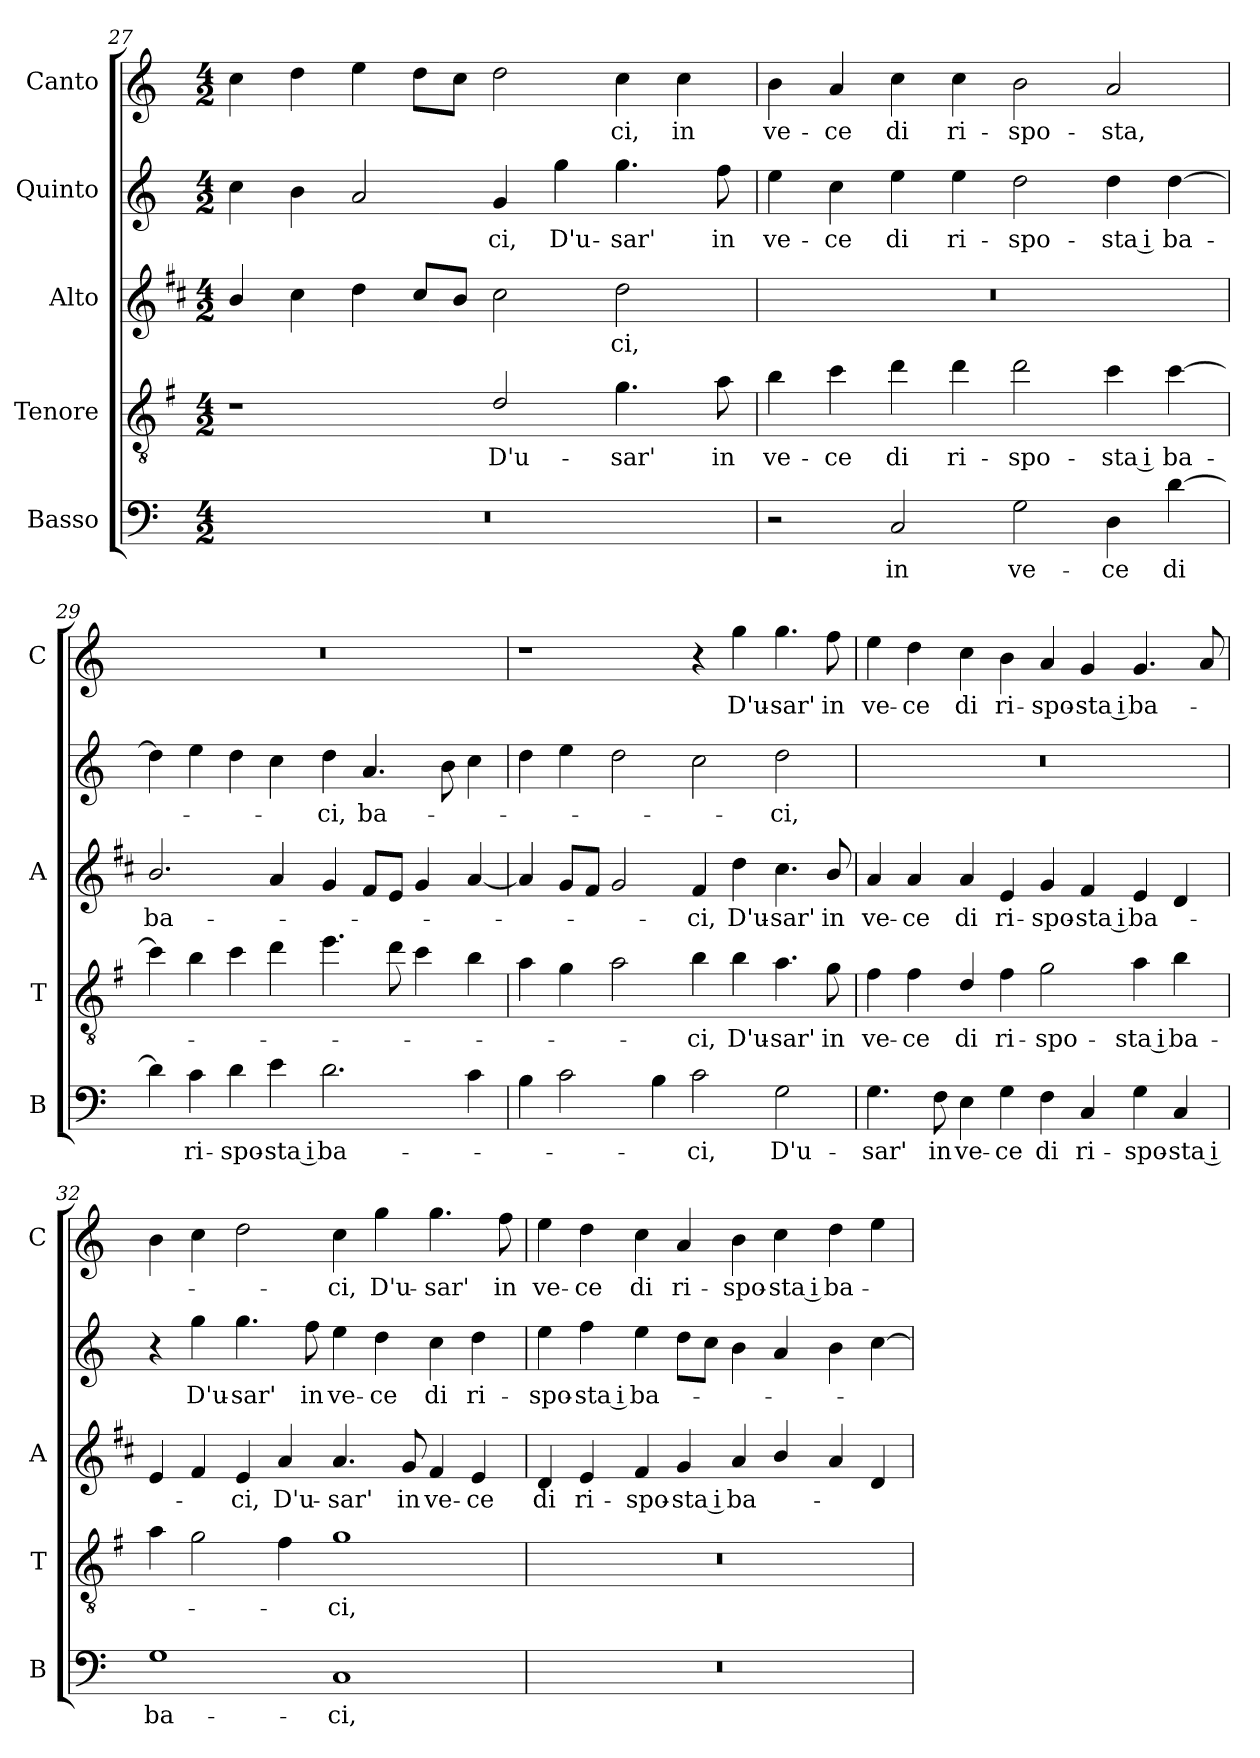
**kern	**text	**kern	**text	**kern	**text	**kern	**text	**kern	**text
*part5	*part5	*part4	*part4	*part3	*part3	*part2	*part2	*part1	*part1
*staff5	*staff5	*staff4	*staff4	*staff3	*staff3	*staff2	*staff2	*staff1	*staff1
*I"Basso	*	*I"Tenore	*	*I"Alto	*	*I"Quinto	*	*I"Canto	*
*I'B	*	*I'T	*	*I'A	*	*	*	*I'C	*
*clefF4	*	*clefGv2	*	*clefG2	*	*clefG2	*	*clefG2	*
*	*	*ITrd4c7	*	*ITrd1c2	*	*	*	*	*
*k[]	*	*k[]	*	*k[]	*	*k[]	*	*k[]	*
*C:	*	*C:	*	*C:	*	*C:	*	*C:	*
*M4/2	*	*M4/2	*	*M4/2	*	*M4/2	*	*M4/2	*
=27	=27	=27	=27	=27	=27	=27	=27	=27	=27
0r	.	1r	.	4a/	.	4cc\	.	4cc\	.
.	.	.	.	4b\	.	4b\	.	4dd\	.
.	.	.	.	4cc\	.	2a/	.	4ee\	.
.	.	.	.	8b/L	.	.	.	8dd\L	.
.	.	.	.	8a/J	.	.	.	8cc\J	.
!	!	!	!LO:LY:b	!	!	!	!LO:LY:b	!	!
.	.	2G/	D'u-	2b\	.	4g/	-ci,	2dd\	.
!	!	!	!	!	!	!	!LO:LY:b	!	!
.	.	.	.	.	.	4gg\	D'u-	.	.
!	!	!	!LO:LY:b	!	!LO:LY:b	!	!LO:LY:b	!	!LO:LY:b
.	.	4.c\	-sar'	2cc\	-ci,	4.gg\	-sar'	4cc\	-ci,
!	!	!	!	!	!	!	!	!	!LO:LY:b
.	.	.	.	.	.	.	.	4cc\	in
!	!	!	!LO:LY:b	!	!	!	!LO:LY:b	!	!
.	.	8d\	in	.	.	8ff\	in	.	.
!!LO:LB:g=z
=28	=28	=28	=28	=28	=28	=28	=28	=28	=28
!	!	!	!LO:LY:b	!	!	!	!LO:LY:b	!	!LO:LY:b
2r	.	4e\	ve-	0r	.	4ee\	ve-	4b\	ve-
!	!	!	!LO:LY:b	!	!	!	!LO:LY:b	!	!LO:LY:b
.	.	4f\	-ce	.	.	4cc\	-ce	4a/	-ce
!	!LO:LY:b	!	!LO:LY:b	!	!	!	!LO:LY:b	!	!LO:LY:b
2C/	in	4g\	di	.	.	4ee\	di	4cc\	di
!	!	!	!LO:LY:b	!	!	!	!LO:LY:b	!	!LO:LY:b
.	.	4g\	ri-	.	.	4ee\	ri-	4cc\	ri-
!	!LO:LY:b	!	!LO:LY:b	!	!	!	!LO:LY:b	!	!LO:LY:b
2G\	ve-	2g\	-spo-	.	.	2dd\	-spo-	2b\	-spo-
!	!LO:LY:b	!	!LO:LY:b	!	!	!	!LO:LY:b	!	!LO:LY:b
4D\	-ce	4f\	-sta i	.	.	4dd\	-sta i	2a/	-sta,
!	!LO:LY:b	!	!LO:LY:b	!	!	!	!LO:LY:b	!	!
[4d\	di	[4f\	ba-	.	.	[4dd\	ba-	.	.
=29	=29	=29	=29	=29	=29	=29	=29	=29	=29
!	!	!	!	!	!LO:LY:b	!	!	!	!
4d\]	.	4f\]	.	2.a/	ba-	4dd\]	.	0r	.
!	!LO:LY:b	!	!	!	!	!	!	!	!
4c\	ri-	4e\	.	.	.	4ee\	.	.	.
!	!LO:LY:b	!	!	!	!	!	!	!	!
4d\	-spo-	4f\	.	.	.	4dd\	.	.	.
!	!LO:LY:b	!	!	!	!	!	!	!	!
4e\	-sta i	4g\	.	4g/	.	4cc\	.	.	.
!	!LO:LY:b	!	!	!	!	!	!LO:LY:b	!	!
2.d\	ba-	4.a\	.	4f/	.	4dd\	-ci,	.	.
!	!	!	!	!	!	!	!LO:LY:b	!	!
.	.	.	.	8e/L	.	4.a/	ba-	.	.
.	.	8g\	.	8d/J	.	.	.	.	.
.	.	4f\	.	4f/	.	.	.	.	.
.	.	.	.	.	.	8b\	.	.	.
4c\	.	4e\	.	[4g/	.	4cc\	.	.	.
=30	=30	=30	=30	=30	=30	=30	=30	=30	=30
4B\	.	4d\	.	4g/]	.	4dd\	.	1r	.
2c\	.	4c\	.	8f/L	.	4ee\	.	.	.
.	.	.	.	8e/J	.	.	.	.	.
.	.	2d\	.	2f/	.	2dd\	.	.	.
4B\	.	.	.	.	.	.	.	.	.
!	!LO:LY:b	!	!LO:LY:b	!	!LO:LY:b	!	!	!	!
2c\	-ci,	4e\	-ci,	4e/	-ci,	2cc\	.	4r	.
!	!	!	!LO:LY:b	!	!LO:LY:b	!	!	!	!LO:LY:b
.	.	4e\	D'u-	4cc\	D'u-	.	.	4gg\	D'u-
!	!LO:LY:b	!	!LO:LY:b	!	!LO:LY:b	!	!LO:LY:b	!	!LO:LY:b
2G\	D'u-	4.d\	-sar'	4.b\	-sar'	2dd\	-ci,	4.gg\	-sar'
!	!	!	!LO:LY:b	!	!LO:LY:b	!	!	!	!LO:LY:b
.	.	8c\	in	8a/	in	.	.	8ff\	in
!!LO:LB:g=z
=31	=31	=31	=31	=31	=31	=31	=31	=31	=31
!	!LO:LY:b	!	!LO:LY:b	!	!LO:LY:b	!	!	!	!LO:LY:b
4.G\	-sar'	4B\	ve-	4g/	ve-	0r	.	4ee\	ve-
!	!	!	!LO:LY:b	!	!LO:LY:b	!	!	!	!LO:LY:b
.	.	4B\	-ce	4g/	-ce	.	.	4dd\	-ce
!	!LO:LY:b	!	!	!	!	!	!	!	!
8F\	in	.	.	.	.	.	.	.	.
!	!LO:LY:b	!	!LO:LY:b	!	!LO:LY:b	!	!	!	!LO:LY:b
4E\	ve-	4G/	di	4g/	di	.	.	4cc\	di
!	!LO:LY:b	!	!LO:LY:b	!	!LO:LY:b	!	!	!	!LO:LY:b
4G\	-ce	4B\	ri-	4d/	ri-	.	.	4b\	ri-
!	!LO:LY:b	!	!LO:LY:b	!	!LO:LY:b	!	!	!	!LO:LY:b
4F\	di	2c\	-spo-	4f/	-spo-	.	.	4a/	-spo-
!	!LO:LY:b	!	!	!	!LO:LY:b	!	!	!	!LO:LY:b
4C/	ri-	.	.	4e/	-sta i	.	.	4g/	-sta i
!	!LO:LY:b	!	!LO:LY:b	!	!LO:LY:b	!	!	!	!LO:LY:b
4G\	-spo-	4d\	-sta i	4d/	ba-	.	.	4.g/	ba-
!	!LO:LY:b	!	!LO:LY:b	!	!	!	!	!	!
4C/	-sta i	4e\	ba-	4c/	.	.	.	.	.
.	.	.	.	.	.	.	.	8a/	.
=32	=32	=32	=32	=32	=32	=32	=32	=32	=32
!	!LO:LY:b	!	!	!	!	!	!	!	!
1G	ba-	4d\	.	4d/	.	4r	.	4b\	.
!	!	!	!	!	!	!	!LO:LY:b	!	!
.	.	2c\	.	4e/	.	4gg\	D'u-	4cc\	.
!	!	!	!	!	!LO:LY:b	!	!LO:LY:b	!	!
.	.	.	.	4d/	-ci,	4.gg\	-sar'	2dd\	.
!	!	!	!	!	!LO:LY:b	!	!	!	!
.	.	4B\	.	4g/	D'u-	.	.	.	.
!	!	!	!	!	!	!	!LO:LY:b	!	!
.	.	.	.	.	.	8ff\	in	.	.
!	!LO:LY:b	!	!LO:LY:b	!	!LO:LY:b	!	!LO:LY:b	!	!LO:LY:b
1C	-ci,	1c	-ci,	4.g/	-sar'	4ee\	ve-	4cc\	-ci,
!	!	!	!	!	!	!	!LO:LY:b	!	!LO:LY:b
.	.	.	.	.	.	4dd\	-ce	4gg\	D'u-
!	!	!	!	!	!LO:LY:b	!	!	!	!
.	.	.	.	8f/	in	.	.	.	.
!	!	!	!	!	!LO:LY:b	!	!LO:LY:b	!	!LO:LY:b
.	.	.	.	4e/	ve-	4cc\	di	4.gg\	-sar'
!	!	!	!	!	!LO:LY:b	!	!LO:LY:b	!	!
.	.	.	.	4d/	-ce	4dd\	ri-	.	.
!	!	!	!	!	!	!	!	!	!LO:LY:b
.	.	.	.	.	.	.	.	8ff\	in
=33	=33	=33	=33	=33	=33	=33	=33	=33	=33
!	!	!	!	!	!LO:LY:b	!	!LO:LY:b	!	!LO:LY:b
0r	.	0r	.	4c/	di	4ee\	-spo-	4ee\	ve-
!	!	!	!	!	!LO:LY:b	!	!LO:LY:b	!	!LO:LY:b
.	.	.	.	4d/	ri-	4ff\	-sta i	4dd\	-ce
!	!	!	!	!	!LO:LY:b	!	!LO:LY:b	!	!LO:LY:b
.	.	.	.	4e/	-spo-	4ee\	ba-	4cc\	di
!	!	!	!	!	!LO:LY:b	!	!	!	!LO:LY:b
.	.	.	.	4f/	-sta i	8dd\L	.	4a/	ri-
.	.	.	.	.	.	8cc\J	.	.	.
!	!	!	!	!	!LO:LY:b	!	!	!	!LO:LY:b
.	.	.	.	4g/	ba-	4b\	.	4b\	-spo-
!	!	!	!	!	!	!	!	!	!LO:LY:b
.	.	.	.	4a/	.	4a/	.	4cc\	-sta i
!	!	!	!	!	!	!	!	!	!LO:LY:b
.	.	.	.	4g/	.	4b\	.	4dd\	ba-
.	.	.	.	4c/	.	[4cc\	.	4ee\	.
=	=	=	=	=	=	=	=	=	=
*-	*-	*-	*-	*-	*-	*-	*-	*-	*-
